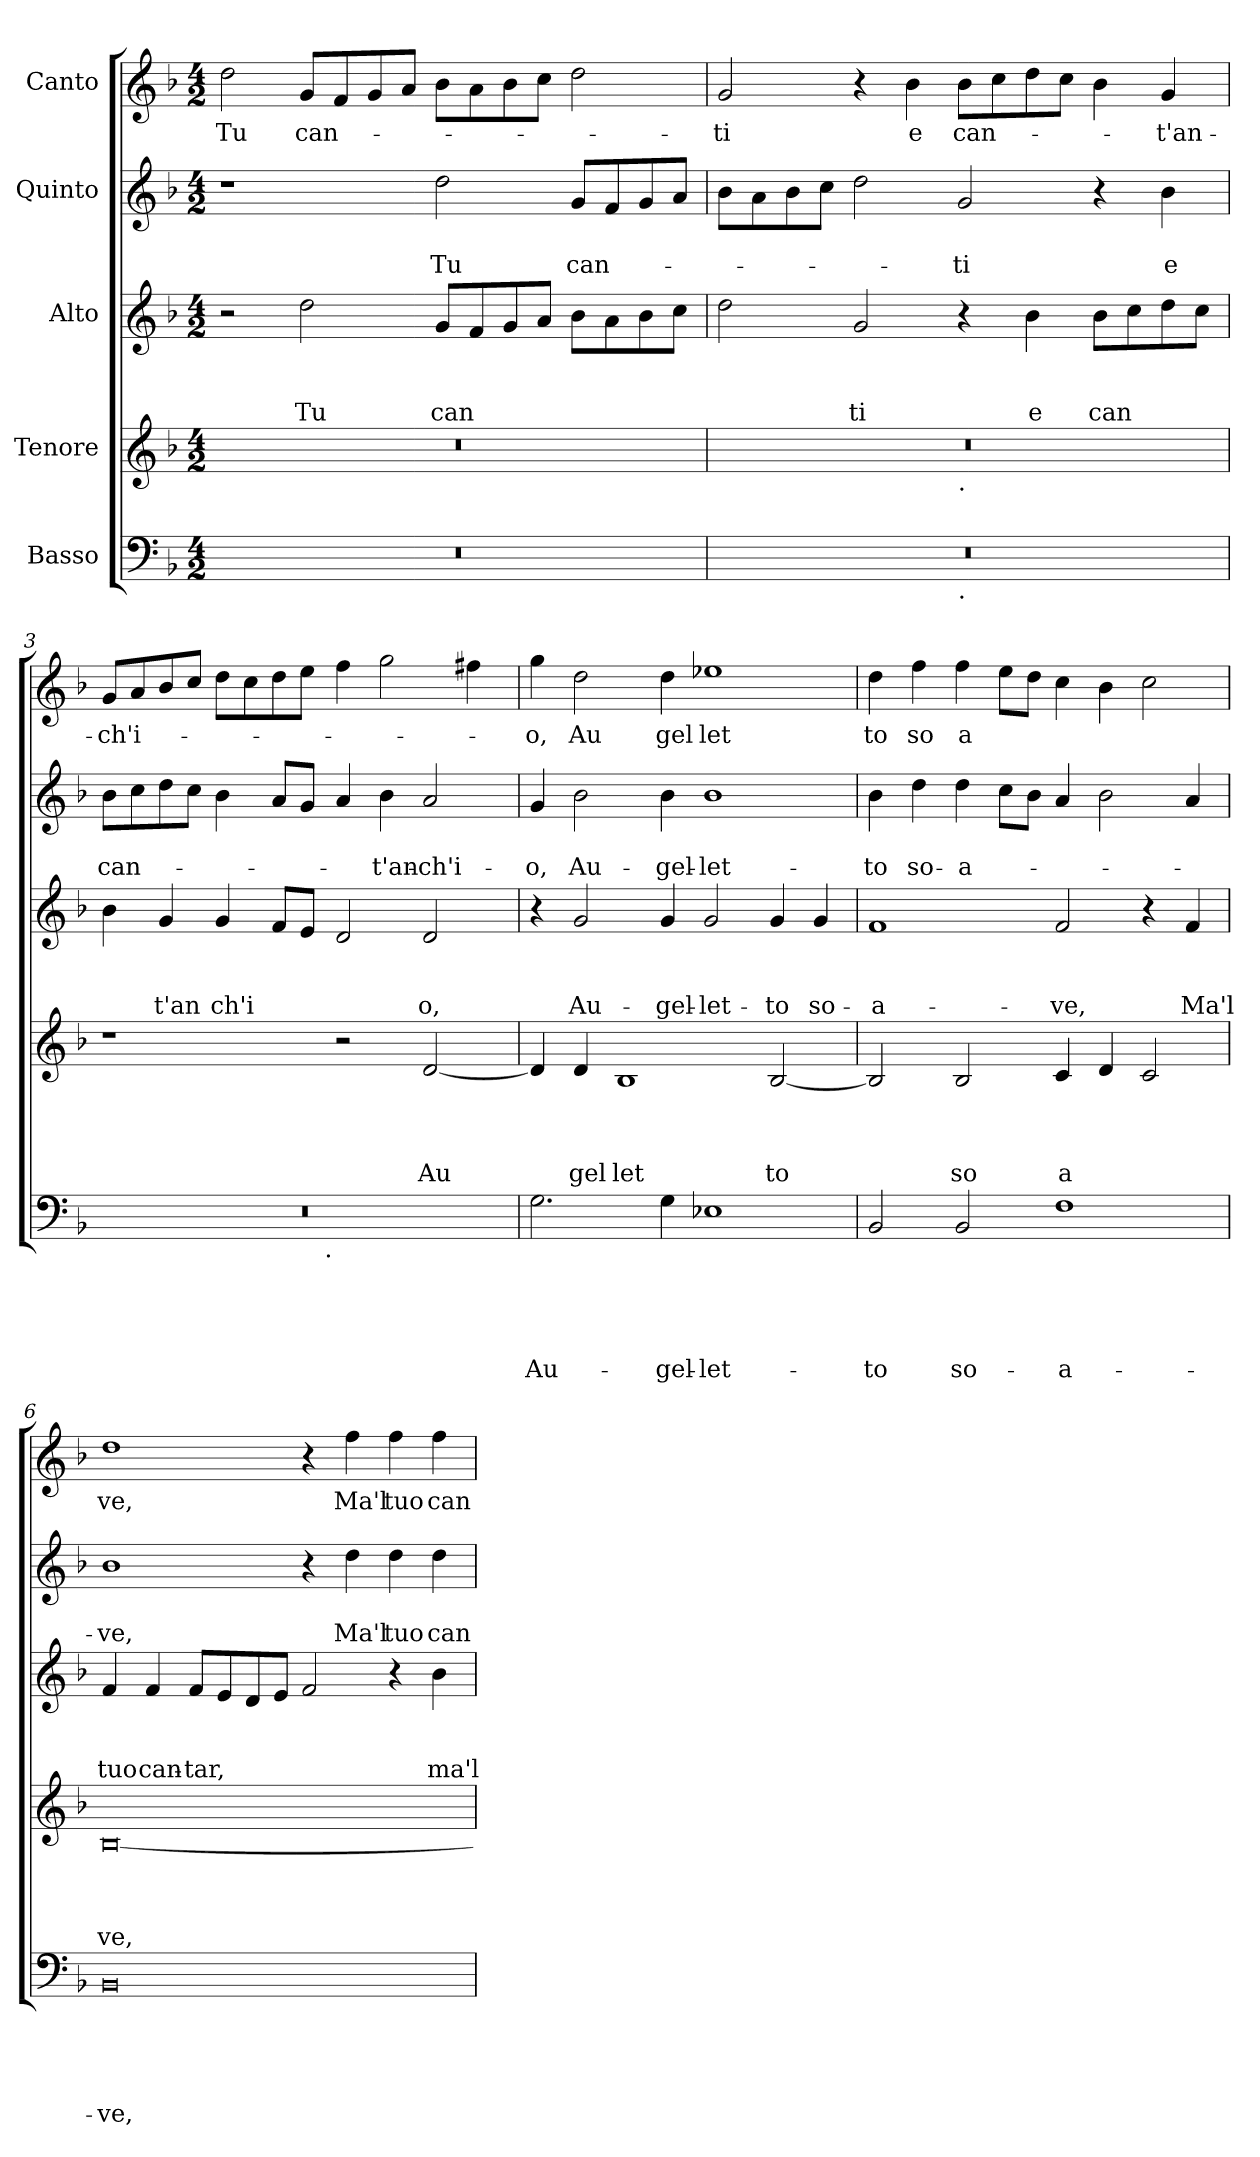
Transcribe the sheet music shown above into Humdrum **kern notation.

**kern	**text	**text	**text	**text	**text	**kern	**text	**text	**text	**text	**kern	**text	**text	**text	**kern	**text	**text	**kern	**text
*part5	*part5	*part5	*part5	*part5	*part5	*part4	*part4	*part4	*part4	*part4	*part3	*part3	*part3	*part3	*part2	*part2	*part2	*part1	*part1
*staff5	*staff5	*staff5	*staff5	*staff5	*staff5	*staff4	*staff4	*staff4	*staff4	*staff4	*staff3	*staff3	*staff3	*staff3	*staff2	*staff2	*staff2	*staff1	*staff1
*I"Basso	*	*	*	*	*	*I"Tenore	*	*	*	*	*I"Alto	*	*	*	*I"Quinto	*	*	*I"Canto	*
*clefF4	*	*	*	*	*	*clefG2	*	*	*	*	*clefG2	*	*	*	*clefG2	*	*	*clefG2	*
*k[b-]	*	*	*	*	*	*k[b-]	*	*	*	*	*k[b-]	*	*	*	*k[b-]	*	*	*k[b-]	*
*F:	*	*	*	*	*	*F:	*	*	*	*	*F:	*	*	*	*F:	*	*	*F:	*
*M4/2	*	*	*	*	*	*M4/2	*	*	*	*	*M4/2	*	*	*	*M4/2	*	*	*M4/2	*
=1	=1	=1	=1	=1	=1	=1	=1	=1	=1	=1	=1	=1	=1	=1	=1	=1	=1	=1	=1
!	!	!	!	!	!	!	!	!	!	!	!	!	!	!	!	!	!	!	!LO:LY:b
0r	.	.	.	.	.	0r	.	.	.	.	2r	.	.	.	1r	.	.	2dd\	Tu
!	!	!	!	!	!	!	!	!	!	!	!	!	!	!LO:LY:b	!	!	!	!	!LO:LY:b
.	.	.	.	.	.	.	.	.	.	.	2dd\	.	.	Tu	.	.	.	8g/L	can-
.	.	.	.	.	.	.	.	.	.	.	.	.	.	.	.	.	.	8f/	.
.	.	.	.	.	.	.	.	.	.	.	.	.	.	.	.	.	.	8g/	.
.	.	.	.	.	.	.	.	.	.	.	.	.	.	.	.	.	.	8a/J	.
!	!	!	!	!	!	!	!	!	!	!	!	!	!	!LO:LY:b	!	!	!LO:LY:b	!	!
.	.	.	.	.	.	.	.	.	.	.	8g/L	.	.	can	2dd\	.	Tu	8b-\L	.
.	.	.	.	.	.	.	.	.	.	.	8f/	.	.	.	.	.	.	8a\	.
.	.	.	.	.	.	.	.	.	.	.	8g/	.	.	.	.	.	.	8b-\	.
.	.	.	.	.	.	.	.	.	.	.	8a/J	.	.	.	.	.	.	8cc\J	.
!	!	!	!	!	!	!	!	!	!	!	!	!	!	!	!	!	!LO:LY:b	!	!
.	.	.	.	.	.	.	.	.	.	.	8b-\L	.	.	.	8g/L	.	can-	2dd\	.
.	.	.	.	.	.	.	.	.	.	.	8a\	.	.	.	8f/	.	.	.	.
.	.	.	.	.	.	.	.	.	.	.	8b-\	.	.	.	8g/	.	.	.	.
.	.	.	.	.	.	.	.	.	.	.	8cc\J	.	.	.	8a/J	.	.	.	.
=2	=2	=2	=2	=2	=2	=2	=2	=2	=2	=2	=2	=2	=2	=2	=2	=2	=2	=2	=2
!	!	!	!	!	!	!	!	!	!	!	!	!	!	!	!	!	!	!	!LO:LY:b
*^	*	*	*	*	*	*^	*	*	*	*	*	*	*	*	*	*	*	*	*
0r	1ryy	.	.	.	.	.	0r	1ryy	.	.	.	.	2dd\	.	.	.	8b-\L	.	.	2g/	-ti
.	.	.	.	.	.	.	.	.	.	.	.	.	.	.	.	.	8a\	.	.	.	.
.	.	.	.	.	.	.	.	.	.	.	.	.	.	.	.	.	8b-\	.	.	.	.
.	.	.	.	.	.	.	.	.	.	.	.	.	.	.	.	.	8cc\J	.	.	.	.
!	!	!	!	!	!	!	!	!	!	!	!	!	!	!	!	!LO:LY:b	!	!	!	!	!
.	.	.	.	.	.	.	.	.	.	.	.	.	2g/	.	.	ti	2dd\	.	.	4r	.
!	!	!	!	!	!	!	!	!	!	!	!	!	!	!	!	!	!	!	!	!	!LO:LY:b
.	.	.	.	.	.	.	.	.	.	.	.	.	.	.	.	.	.	.	.	4b-\	e
!	!	!	!	!	!	!	!	!LO:TX:b:t=.	!	!	!	!	!	!	!	!	!	!	!	!	!
!	!LO:TX:b:t=.	!	!	!	!	!	!	!	!	!	!	!	!	!	!	!	!	!	!	!	!
!	!	!	!	!	!	!	!	!	!	!	!	!	!	!	!	!	!	!	!LO:LY:b	!	!LO:LY:b
.	1ryy	.	.	.	.	.	.	1ryy	.	.	.	.	4r	.	.	.	2g/	.	-ti	8b-\L	can-
.	.	.	.	.	.	.	.	.	.	.	.	.	.	.	.	.	.	.	.	8cc\	.
!	!	!	!	!	!	!	!	!	!	!	!	!	!	!	!	!LO:LY:b	!	!	!	!	!
.	.	.	.	.	.	.	.	.	.	.	.	.	4b-\	.	.	e	.	.	.	8dd\	.
.	.	.	.	.	.	.	.	.	.	.	.	.	.	.	.	.	.	.	.	8cc\J	.
!	!	!	!	!	!	!	!	!	!	!	!	!	!	!	!	!LO:LY:b	!	!	!	!	!
.	.	.	.	.	.	.	.	.	.	.	.	.	8b-\L	.	.	can	4r	.	.	4b-\	.
.	.	.	.	.	.	.	.	.	.	.	.	.	8cc\	.	.	.	.	.	.	.	.
!	!	!	!	!	!	!	!	!	!	!	!	!	!	!	!	!	!	!	!LO:LY:b	!	!LO:LY:b
.	.	.	.	.	.	.	.	.	.	.	.	.	8dd\	.	.	.	4b-\	.	e	4g/	-t'an-
.	.	.	.	.	.	.	.	.	.	.	.	.	8cc\J	.	.	.	.	.	.	.	.
=3	=3	=3	=3	=3	=3	=3	=3	=3	=3	=3	=3	=3	=3	=3	=3	=3	=3	=3	=3	=3	=3
!	!	!	!	!	!	!	!	!	!	!	!	!	!	!	!	!	!	!	!LO:LY:b	!	!LO:LY:b
*	*	*	*	*	*	*	*v	*v	*	*	*	*	*	*	*	*	*	*	*	*	*
0r	2ryy	.	.	.	.	.	1r	.	.	.	.	4b-\	.	.	.	8b-\L	.	can-	8g/L	-ch'i-
.	.	.	.	.	.	.	.	.	.	.	.	.	.	.	.	8cc\	.	.	8a/	.
!	!	!	!	!	!	!	!	!	!	!	!	!	!	!	!LO:LY:b	!	!	!	!	!
.	.	.	.	.	.	.	.	.	.	.	.	4g/	.	.	t'an	8dd\	.	.	8b-/	.
.	.	.	.	.	.	.	.	.	.	.	.	.	.	.	.	8cc\J	.	.	8cc/J	.
!	!	!	!	!	!	!	!	!	!	!	!	!	!	!	!LO:LY:b	!	!	!	!	!
.	4...ryy	.	.	.	.	.	.	.	.	.	.	4g/	.	.	ch'i	4b-\	.	.	8dd\L	.
.	.	.	.	.	.	.	.	.	.	.	.	.	.	.	.	.	.	.	8cc\	.
.	.	.	.	.	.	.	.	.	.	.	.	8f/L	.	.	.	8a/L	.	.	8dd\	.
.	.	.	.	.	.	.	.	.	.	.	.	8e/J	.	.	.	8g/J	.	.	8ee\J	.
!	!LO:TX:b:t=.	!	!	!	!	!	!	!	!	!	!	!	!	!	!	!	!	!	!	!
.	1ryy	.	.	.	.	.	.	.	.	.	.	.	.	.	.	.	.	.	.	.
.	.	.	.	.	.	.	2r	.	.	.	.	2d/	.	.	.	4a/	.	.	4ff\	.
!	!	!	!	!	!	!	!	!	!	!	!	!	!	!	!	!	!	!LO:LY:b	!	!
.	.	.	.	.	.	.	.	.	.	.	.	.	.	.	.	4b-\	.	-t'an-	2gg\	.
!	!	!	!	!	!	!	!	!	!	!	!LO:LY:b	!	!	!	!LO:LY:b	!	!	!LO:LY:b	!	!
.	.	.	.	.	.	.	[<2d/	.	.	.	Au	2d/	.	.	o,	2a/	.	-ch'i-	.	.
.	.	.	.	.	.	.	.	.	.	.	.	.	.	.	.	.	.	.	4ff#\	.
.	32ryy	.	.	.	.	.	.	.	.	.	.	.	.	.	.	.	.	.	.	.
!!LO:LB:g=z
=4	=4	=4	=4	=4	=4	=4	=4	=4	=4	=4	=4	=4	=4	=4	=4	=4	=4	=4	=4	=4
!	!	!	!	!	!	!LO:LY:b	!	!	!	!	!	!	!	!	!	!	!	!LO:LY:b	!	!LO:LY:b
*v	*v	*	*	*	*	*	*	*	*	*	*	*	*	*	*	*	*	*	*	*
2.G\	.	.	.	.	Au-	4d/]	.	.	.	.	4r	.	.	.	4g/	.	-o,	4gg\	-o,
!	!	!	!	!	!	!	!	!	!	!LO:LY:b	!	!	!	!LO:LY:b	!	!	!LO:LY:b	!	!LO:LY:b
.	.	.	.	.	.	4d/	.	.	.	gel	2g/	.	.	Au-	2b-\	.	Au-	2dd\	Au
!	!	!	!	!	!	!	!	!	!	!LO:LY:b	!	!	!	!	!	!	!	!	!
.	.	.	.	.	.	1B-	.	.	.	let	.	.	.	.	.	.	.	.	.
!	!	!	!	!	!LO:LY:b	!	!	!	!	!	!	!	!	!LO:LY:b	!	!	!LO:LY:b	!	!LO:LY:b
4G\	.	.	.	.	-gel-	.	.	.	.	.	4g/	.	.	-gel-	4b-\	.	-gel-	4dd\	gel
!	!	!	!	!	!LO:LY:b	!	!	!	!	!	!	!	!	!LO:LY:b	!	!	!LO:LY:b	!	!LO:LY:b
1E-X	.	.	.	.	-let-	.	.	.	.	.	2g/	.	.	-let-	1b-	.	-let-	1ee-X	let
!	!	!	!	!	!	!	!	!	!	!LO:LY:b	!	!	!	!LO:LY:b	!	!	!	!	!
.	.	.	.	.	.	[<2B-/	.	.	.	to	4g/	.	.	-to	.	.	.	.	.
!	!	!	!	!	!	!	!	!	!	!	!	!	!	!LO:LY:b	!	!	!	!	!
.	.	.	.	.	.	.	.	.	.	.	4g/	.	.	so-	.	.	.	.	.
=5	=5	=5	=5	=5	=5	=5	=5	=5	=5	=5	=5	=5	=5	=5	=5	=5	=5	=5	=5
!	!	!	!	!	!LO:LY:b	!	!	!	!	!	!	!	!	!LO:LY:b	!	!	!LO:LY:b	!	!LO:LY:b
2BB-/	.	.	.	.	-to	2B-/]	.	.	.	.	1f	.	.	-a-	4b-\	.	-to	4dd\	to
!	!	!	!	!	!	!	!	!	!	!	!	!	!	!	!	!	!LO:LY:b	!	!LO:LY:b
.	.	.	.	.	.	.	.	.	.	.	.	.	.	.	4dd\	.	so-	4ff\	so
!	!	!	!	!	!LO:LY:b	!	!	!	!	!LO:LY:b	!	!	!	!	!	!	!LO:LY:b	!	!LO:LY:b
2BB-/	.	.	.	.	so-	2B-/	.	.	.	so	.	.	.	.	4dd\	.	-a-	4ff\	a
.	.	.	.	.	.	.	.	.	.	.	.	.	.	.	8cc\L	.	.	8ee\L	.
.	.	.	.	.	.	.	.	.	.	.	.	.	.	.	8b-\J	.	.	8dd\J	.
!	!	!	!	!	!LO:LY:b	!	!	!	!	!LO:LY:b	!	!	!	!LO:LY:b	!	!	!	!	!
1F	.	.	.	.	-a-	4c/	.	.	.	a	2f/	.	.	-ve,	4a/	.	.	4cc\	.
.	.	.	.	.	.	4d/	.	.	.	.	.	.	.	.	2b-\	.	.	4b-\	.
.	.	.	.	.	.	2c/	.	.	.	.	4r	.	.	.	.	.	.	2cc\	.
!	!	!	!	!	!	!	!	!	!	!	!	!	!	!LO:LY:b	!	!	!	!	!
.	.	.	.	.	.	.	.	.	.	.	4f/	.	.	Ma'l	4a/	.	.	.	.
=6	=6	=6	=6	=6	=6	=6	=6	=6	=6	=6	=6	=6	=6	=6	=6	=6	=6	=6	=6
!	!	!	!	!	!LO:LY:b	!	!	!	!	!LO:LY:b	!	!	!	!LO:LY:b	!	!	!LO:LY:b	!	!LO:LY:b
0BB-	.	.	.	.	-ve,	[<0B-	.	.	.	ve,	4f/	.	.	tuo	1b-	.	-ve,	1dd	ve,
!	!	!	!	!	!	!	!	!	!	!	!	!	!	!LO:LY:b	!	!	!	!	!
.	.	.	.	.	.	.	.	.	.	.	4f/	.	.	can-	.	.	.	.	.
!	!	!	!	!	!	!	!	!	!	!	!	!	!	!LO:LY:b	!	!	!	!	!
.	.	.	.	.	.	.	.	.	.	.	8f/L	.	.	-tar,	.	.	.	.	.
.	.	.	.	.	.	.	.	.	.	.	8e/	.	.	.	.	.	.	.	.
.	.	.	.	.	.	.	.	.	.	.	8d/	.	.	.	.	.	.	.	.
.	.	.	.	.	.	.	.	.	.	.	8e/J	.	.	.	.	.	.	.	.
.	.	.	.	.	.	.	.	.	.	.	2f/	.	.	.	4r	.	.	4r	.
!	!	!	!	!	!	!	!	!	!	!	!	!	!	!	!	!	!LO:LY:b	!	!LO:LY:b
.	.	.	.	.	.	.	.	.	.	.	.	.	.	.	4dd\	.	Ma'l	4ff\	Ma'l
!	!	!	!	!	!	!	!	!	!	!	!	!	!	!	!	!	!LO:LY:b	!	!LO:LY:b
.	.	.	.	.	.	.	.	.	.	.	4r	.	.	.	4dd\	.	tuo	4ff\	tuo
!	!	!	!	!	!	!	!	!	!	!	!	!	!	!LO:LY:b	!	!	!LO:LY:b	!	!LO:LY:b
.	.	.	.	.	.	.	.	.	.	.	4b-\	.	.	ma'l	4dd\	.	can-	4ff\	can
=	=	=	=	=	=	=	=	=	=	=	=	=	=	=	=	=	=	=	=
*-	*-	*-	*-	*-	*-	*-	*-	*-	*-	*-	*-	*-	*-	*-	*-	*-	*-	*-	*-
